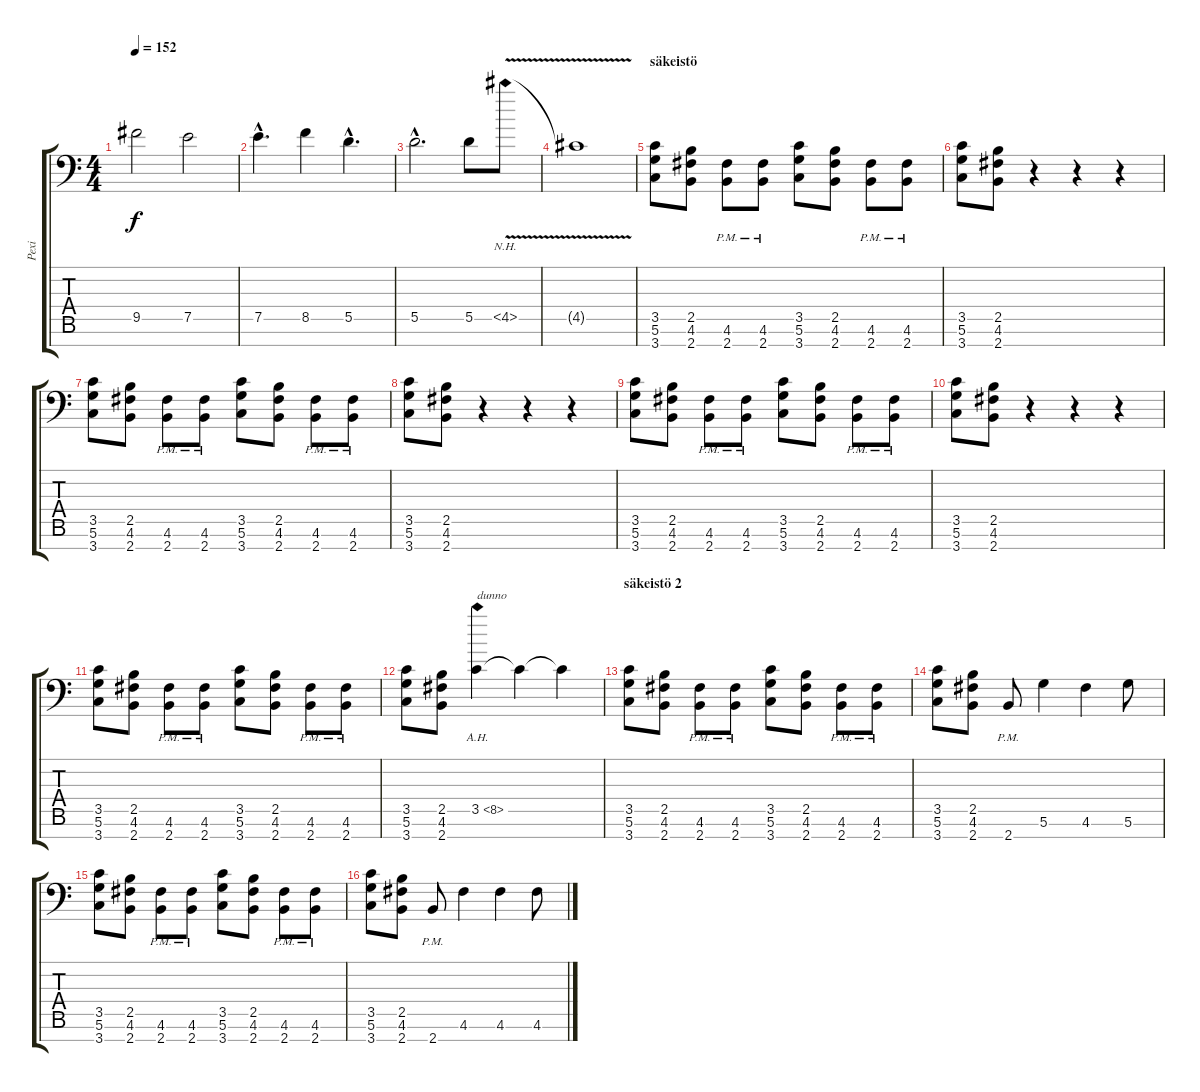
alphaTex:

\track ("Pexi" "Pexi") {instrument distortionguitar}
\staff {score tabs}
\tuning (E4 B3 G3 D3 A2 D2 A1) {hide}
\ts (4 4)
\tempo 152
\clef f4
\ks c
9.5.2{dy f} 7.5.2 |
7.5{hac}.4{d} 8.5.4 5.5{hac}.4{d} |
5.5{hac}.2{d} 5.5.8 4.5{nh v}.8 |
4.5{t}.1 |
\section ("" "säkeistö")
(3.5 5.6 3.7).8 (2.5 4.6 2.7).8 (4.6{pm} 2.7{pm}).8 (4.6{pm} 2.7{pm}).8 (3.5 5.6 3.7).8 (2.5 4.6 2.7).8 (4.6{pm} 2.7{pm}).8 (4.6{pm} 2.7{pm}).8 |
(3.5 5.6 3.7).8 (2.5 4.6 2.7).8 r.4 r.4 r.4 |
(3.5 5.6 3.7).8 (2.5 4.6 2.7).8 (4.6{pm} 2.7{pm}).8 (4.6{pm} 2.7{pm}).8 (3.5 5.6 3.7).8 (2.5 4.6 2.7).8 (4.6{pm} 2.7{pm}).8 (4.6{pm} 2.7{pm}).8 |
(3.5 5.6 3.7).8 (2.5 4.6 2.7).8 r.4 r.4 r.4 |
(3.5 5.6 3.7).8 (2.5 4.6 2.7).8 (4.6{pm} 2.7{pm}).8 (4.6{pm} 2.7{pm}).8 (3.5 5.6 3.7).8 (2.5 4.6 2.7).8 (4.6{pm} 2.7{pm}).8 (4.6{pm} 2.7{pm}).8 |
(3.5 5.6 3.7).8 (2.5 4.6 2.7).8 r.4 r.4 r.4 |
(3.5 5.6 3.7).8 (2.5 4.6 2.7).8 (4.6{pm} 2.7{pm}).8 (4.6{pm} 2.7{pm}).8 (3.5 5.6 3.7).8 (2.5 4.6 2.7).8 (4.6{pm} 2.7{pm}).8 (4.6{pm} 2.7{pm}).8 |
(3.5 5.6 3.7).8 (2.5 4.6 2.7).8 3.5{ah 5}.4{txt "dunno"} 3.5{t}.4 3.5{t}.4 |
\section ("" "säkeistö 2")
(3.5 5.6 3.7).8 (2.5 4.6 2.7).8 (4.6{pm} 2.7{pm}).8 (4.6{pm} 2.7{pm}).8 (3.5 5.6 3.7).8 (2.5 4.6 2.7).8 (4.6{pm} 2.7{pm}).8 (4.6{pm} 2.7{pm}).8 |
(3.5 5.6 3.7).8 (2.5 4.6 2.7).8 2.7{pm}.8 5.6.4 4.6.4 5.6.8 |
(3.5 5.6 3.7).8 (2.5 4.6 2.7).8 (4.6{pm} 2.7{pm}).8 (4.6{pm} 2.7{pm}).8 (3.5 5.6 3.7).8 (2.5 4.6 2.7).8 (4.6{pm} 2.7{pm}).8 (4.6{pm} 2.7{pm}).8 |
(3.5 5.6 3.7).8 (2.5 4.6 2.7).8 2.7{pm}.8 4.6.4 4.6.4 4.6.8
